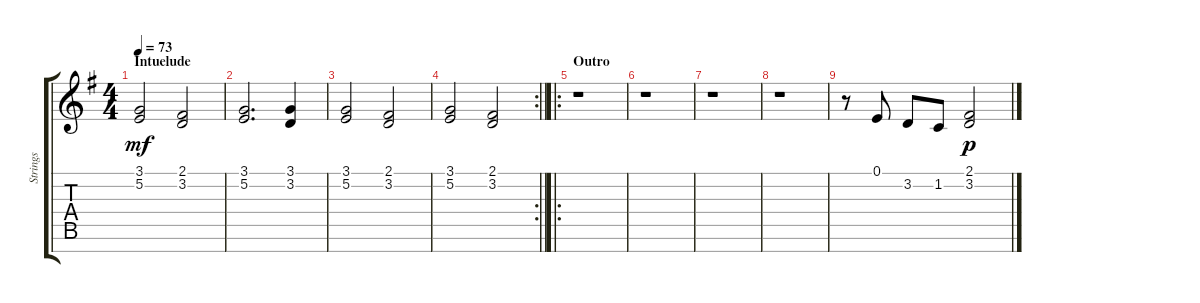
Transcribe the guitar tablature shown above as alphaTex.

\track ("Strings" "Strings") {instrument stringensemble2}
\staff {score tabs}
\tuning (E4 B3 G3 D3 A2 E2 B1) {hide}
\ts (4 4)
\section ("" "Intuelude")
\tempo 73
\clef g2
\ks g
(3.1 5.2).2{dy mf} (2.1 3.2).2 |
(3.1 5.2).2{d} (3.1 3.2).4 |
(3.1 5.2).2 (2.1 3.2).2 |
\rc 2
\barLineRight lightlight
(3.1 5.2).2 (2.1 3.2).2 |
\ro
\section ("" "Outro")
r.1 |
r.1 |
r.1 |
r.1 |
r.8 0.1.8 3.2.8 1.2.8 (2.1 3.2).2{dy p}
